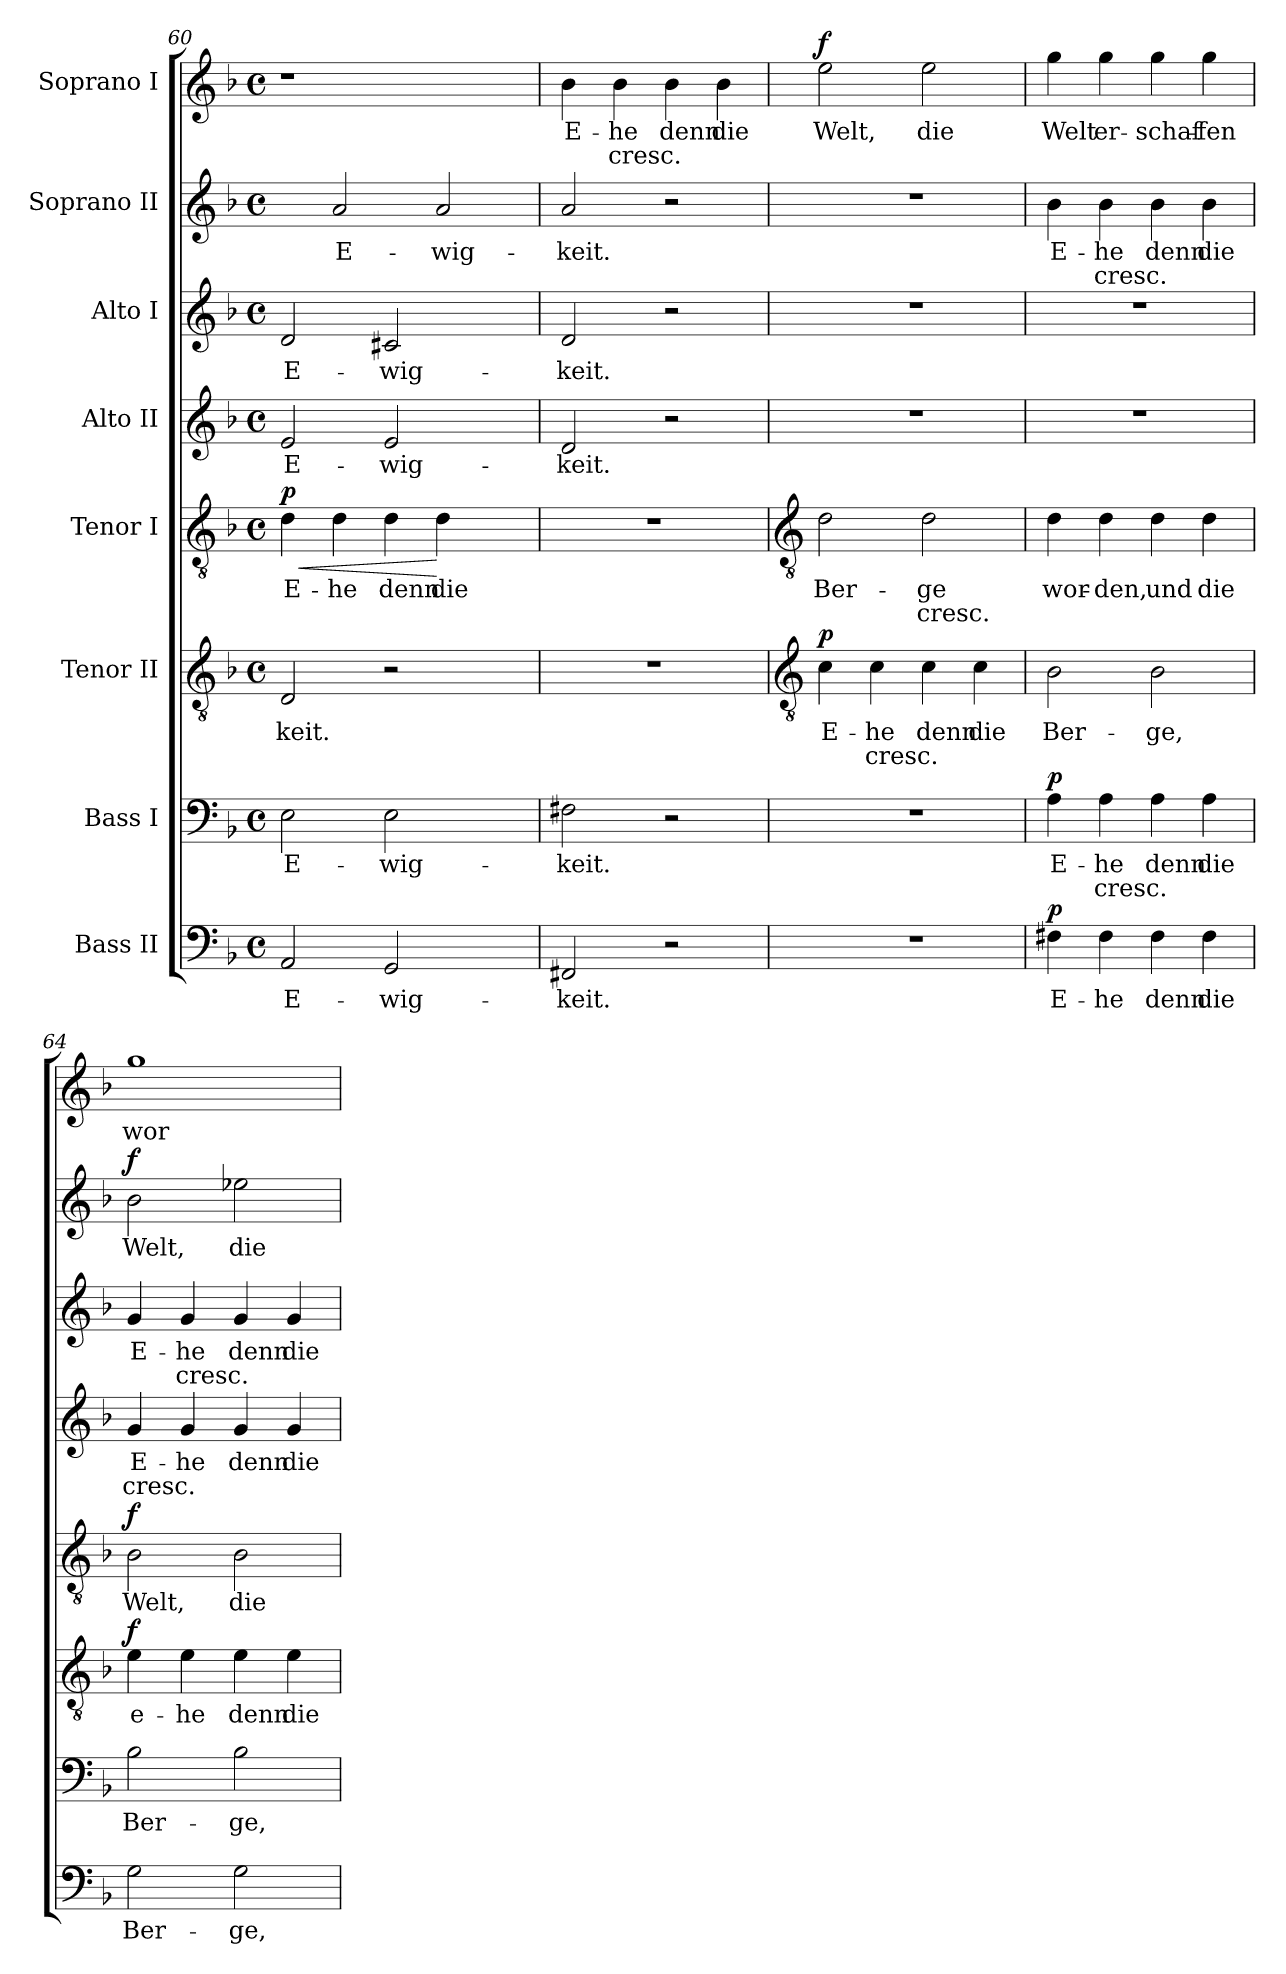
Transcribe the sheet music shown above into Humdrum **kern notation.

**kern	**text	**dynam	**kern	**text	**text	**dynam	**kern	**text	**text	**dynam	**kern	**text	**text	**dynam	**kern	**text	**text	**kern	**text	**text	**kern	**text	**text	**dynam	**kern	**text	**text	**dynam
*part8	*part8	*part8	*part7	*part7	*part7	*part7	*part6	*part6	*part6	*part6	*part5	*part5	*part5	*part5	*part4	*part4	*part4	*part3	*part3	*part3	*part2	*part2	*part2	*part2	*part1	*part1	*part1	*part1
*staff8	*staff8	*staff8	*staff7	*staff7	*staff7	*staff7	*staff6	*staff6	*staff6	*staff6	*staff5	*staff5	*staff5	*staff5	*staff4	*staff4	*staff4	*staff3	*staff3	*staff3	*staff2	*staff2	*staff2	*staff2	*staff1	*staff1	*staff1	*staff1
*I"Bass II	*	*	*I"Bass I	*	*	*	*I"Tenor II	*	*	*	*I"Tenor I	*	*	*	*I"Alto II	*	*	*I"Alto I	*	*	*I"Soprano II	*	*	*	*I"Soprano I	*	*	*
!!LO:LB:g=z
*clefF4	*	*	*clefF4	*	*	*	*clefGv2	*	*	*	*clefGv2	*	*	*	*clefG2	*	*	*clefG2	*	*	*clefG2	*	*	*	*clefG2	*	*	*
*k[b-]	*	*	*k[b-]	*	*	*	*k[b-]	*	*	*	*k[b-]	*	*	*	*k[b-]	*	*	*k[b-]	*	*	*k[b-]	*	*	*	*k[b-]	*	*	*
*F:	*	*	*F:	*	*	*	*F:	*	*	*	*F:	*	*	*	*F:	*	*	*F:	*	*	*F:	*	*	*	*F:	*	*	*
*M4/4	*	*	*M4/4	*	*	*	*M4/4	*	*	*	*M4/4	*	*	*	*M4/4	*	*	*M4/4	*	*	*M4/4	*	*	*	*M4/4	*	*	*
*met(c)	*	*	*met(c)	*	*	*	*met(c)	*	*	*	*met(c)	*	*	*	*met(c)	*	*	*met(c)	*	*	*met(c)	*	*	*	*met(c)	*	*	*
=60	=60	=60	=60	=60	=60	=60	=60	=60	=60	=60	=60	=60	=60	=60	=60	=60	=60	=60	=60	=60	=60	=60	=60	=60	=60	=60	=60	=60
!	!LO:LY:b	!	!	!LO:LY:b	!	!	!	!LO:LY:b	!	!	!	!LO:LY:b	!	!LO:HP:b	!	!LO:LY:b	!	!	!LO:LY:b	!	!	!	!	!	!	!	!	!
!	!	!	!	!	!	!	!	!	!	!	!	!	!	!LO:DY:n=1:a	!	!	!	!	!	!	!	!	!	!	!	!	!	!
2AA/	E-	.	2E\	E-	.	.	2D/	-keit.	.	.	4d\	E-	.	< p	2e/	E-	.	2d/	E-	.	4ryy	.	.	.	1r	.	.	.
!	!	!	!	!	!	!	!	!	!	!	!	!LO:LY:b	!	!	!	!	!	!	!	!	!	!LO:LY:b	!	!	!	!	!	!
.	.	.	.	.	.	.	.	.	.	.	4d\	-he	.	.	.	.	.	.	.	.	2a/	E-	.	.	.	.	.	.
!	!LO:LY:b	!	!	!LO:LY:b	!	!	!	!	!	!	!	!LO:LY:b	!	!	!	!LO:LY:b	!	!	!LO:LY:b	!	!	!	!	!	!	!	!	!
2GG/	-wig-	.	2E\	-wig-	.	.	2r	.	.	.	4d\	denn	.	.	2e/	-wig-	.	2c#X/	-wig-	.	.	.	.	.	.	.	.	.
!	!	!	!	!	!	!	!	!	!	!	!	!LO:LY:b	!	!	!	!	!	!	!	!	!	!LO:LY:b	!	!	!	!	!	!
.	.	.	.	.	.	.	.	.	.	.	4d\	die	.	[	.	.	.	.	.	.	2a/	-wig-	.	.	.	.	.	.
4ryy	.	.	4ryy	.	.	.	4ryy	.	.	.	4ryy	.	.	.	4ryy	.	.	4ryy	.	.	.	.	.	.	4ryy	.	.	.
=61	=61	=61	=61	=61	=61	=61	=61	=61	=61	=61	=61	=61	=61	=61	=61	=61	=61	=61	=61	=61	=61	=61	=61	=61	=61	=61	=61	=61
!	!LO:LY:b	!	!	!LO:LY:b	!	!	!	!	!	!	!	!	!	!	!	!LO:LY:b	!	!	!LO:LY:b	!	!	!LO:LY:b	!	!	!	!LO:LY:b	!	!
2FF#X/	-keit.	.	2F#X\	-keit.	.	.	1r	.	.	.	1r	.	.	.	2d/	-keit.	.	2d/	-keit.	.	2a/	-keit.	.	.	4b-\	E-	.	.
!	!	!	!	!	!	!	!	!	!	!	!	!	!	!	!	!	!	!	!	!	!	!	!	!	!	!LO:LY:b	!LO:LY:b	!
.	.	.	.	.	.	.	.	.	.	.	.	.	.	.	.	.	.	.	.	.	.	.	.	.	4b-\	-he	cresc.	.
!	!	!	!	!	!	!	!	!	!	!	!	!	!	!	!	!	!	!	!	!	!	!	!	!	!	!LO:LY:b	!	!
2r	.	.	2r	.	.	.	.	.	.	.	.	.	.	.	2r	.	.	2r	.	.	2r	.	.	.	4b-\	denn	.	.
!	!	!	!	!	!	!	!	!	!	!	!	!	!	!	!	!	!	!	!	!	!	!	!	!	!	!LO:LY:b	!	!
.	.	.	.	.	.	.	.	.	.	.	.	.	.	.	.	.	.	.	.	.	.	.	.	.	4b-\	die	.	.
!!LO:LB:g=z
=62	=62	=62	=62	=62	=62	=62	=62	=62	=62	=62	=62	=62	=62	=62	=62	=62	=62	=62	=62	=62	=62	=62	=62	=62	=62	=62	=62	=62
*	*	*	*	*	*	*	*clefGv2	*	*	*	*clefGv2	*	*	*	*	*	*	*	*	*	*	*	*	*	*	*	*	*
!	!	!	!	!	!	!	!	!LO:LY:b	!	!LO:DY:a	!	!LO:LY:b	!	!	!	!	!	!	!	!	!	!	!	!	!	!LO:LY:b	!	!LO:DY:a
1r	.	.	1r	.	.	.	4c\	E-	.	p	2d\	Ber-	.	.	1r	.	.	1r	.	.	1r	.	.	.	2ee\	Welt,	.	f
!	!	!	!	!	!	!	!	!LO:LY:b	!LO:LY:b	!	!	!	!	!	!	!	!	!	!	!	!	!	!	!	!	!	!	!
.	.	.	.	.	.	.	4c\	-he	cresc.	.	.	.	.	.	.	.	.	.	.	.	.	.	.	.	.	.	.	.
!	!	!	!	!	!	!	!	!LO:LY:b	!	!	!	!LO:LY:b	!LO:LY:b	!	!	!	!	!	!	!	!	!	!	!	!	!LO:LY:b	!	!
.	.	.	.	.	.	.	4c\	denn	.	.	2d\	-ge	cresc.	.	.	.	.	.	.	.	.	.	.	.	2ee\	die	.	.
!	!	!	!	!	!	!	!	!LO:LY:b	!	!	!	!	!	!	!	!	!	!	!	!	!	!	!	!	!	!	!	!
.	.	.	.	.	.	.	4c\	die	.	.	.	.	.	.	.	.	.	.	.	.	.	.	.	.	.	.	.	.
!!LO:LB:g=z
=63	=63	=63	=63	=63	=63	=63	=63	=63	=63	=63	=63	=63	=63	=63	=63	=63	=63	=63	=63	=63	=63	=63	=63	=63	=63	=63	=63	=63
!	!LO:LY:b	!LO:DY:a	!	!LO:LY:b	!	!LO:DY:a	!	!LO:LY:b	!	!	!	!LO:LY:b	!	!	!	!	!	!	!	!	!	!LO:LY:b	!	!	!	!LO:LY:b	!	!
4F#X\	E-	p	4A\	E-	.	p	2B-\	Ber-	.	.	4d\	wor-	.	.	1r	.	.	1r	.	.	4b-\	E-	.	.	4gg\	Welt	.	.
!	!LO:LY:b	!	!	!LO:LY:b	!LO:LY:b	!	!	!	!	!	!	!LO:LY:b	!	!	!	!	!	!	!	!	!	!LO:LY:b	!LO:LY:b	!	!	!LO:LY:b	!	!
4F#\	-he	.	4A\	-he	cresc.	.	.	.	.	.	4d\	-den,	.	.	.	.	.	.	.	.	4b-\	-he	cresc.	.	4gg\	er-	.	.
!	!LO:LY:b	!	!	!LO:LY:b	!	!	!	!LO:LY:b	!	!	!	!LO:LY:b	!	!	!	!	!	!	!	!	!	!LO:LY:b	!	!	!	!LO:LY:b	!	!
4F#\	denn	.	4A\	denn	.	.	2B-\	-ge,	.	.	4d\	und	.	.	.	.	.	.	.	.	4b-\	denn	.	.	4gg\	-schaf-	.	.
!	!LO:LY:b	!	!	!LO:LY:b	!	!	!	!	!	!	!	!LO:LY:b	!	!	!	!	!	!	!	!	!	!LO:LY:b	!	!	!	!LO:LY:b	!	!
4F#\	die	.	4A\	die	.	.	.	.	.	.	4d\	die	.	.	.	.	.	.	.	.	4b-\	die	.	.	4gg\	-fen	.	.
=64	=64	=64	=64	=64	=64	=64	=64	=64	=64	=64	=64	=64	=64	=64	=64	=64	=64	=64	=64	=64	=64	=64	=64	=64	=64	=64	=64	=64
!	!LO:LY:b	!	!	!LO:LY:b	!	!	!	!LO:LY:b	!	!LO:DY:a	!	!LO:LY:b	!	!LO:DY:a	!	!LO:LY:b	!LO:LY:b	!	!LO:LY:b	!	!	!LO:LY:b	!	!LO:DY:a	!	!LO:LY:b	!	!
2G\	Ber-	.	2B-\	Ber-	.	.	4e\	e-	.	f	2B-\	Welt,	.	f	4g/	E-	-cresc.	4g/	E-	.	2b-\	Welt,	.	f	1gg	wor-	.	.
!	!	!	!	!	!	!	!	!LO:LY:b	!	!	!	!	!	!	!	!LO:LY:b	!	!	!LO:LY:b	!LO:LY:b	!	!	!	!	!	!	!	!
.	.	.	.	.	.	.	4e\	-he	.	.	.	.	.	.	4g/	he	.	4g/	-he	cresc.	.	.	.	.	.	.	.	.
!	!LO:LY:b	!	!	!LO:LY:b	!	!	!	!LO:LY:b	!	!	!	!LO:LY:b	!	!	!	!LO:LY:b	!	!	!LO:LY:b	!	!	!LO:LY:b	!	!	!	!	!	!
2G\	-ge,	.	2B-\	-ge,	.	.	4e\	denn	.	.	2B-\	die	.	.	4g/	denn	.	4g/	denn	.	2ee-X\	die	.	.	.	.	.	.
!	!	!	!	!	!	!	!	!LO:LY:b	!	!	!	!	!	!	!	!LO:LY:b	!	!	!LO:LY:b	!	!	!	!	!	!	!	!	!
.	.	.	.	.	.	.	4e\	die	.	.	.	.	.	.	4g/	die	.	4g/	die	.	.	.	.	.	.	.	.	.
=	=	=	=	=	=	=	=	=	=	=	=	=	=	=	=	=	=	=	=	=	=	=	=	=	=	=	=	=
*-	*-	*-	*-	*-	*-	*-	*-	*-	*-	*-	*-	*-	*-	*-	*-	*-	*-	*-	*-	*-	*-	*-	*-	*-	*-	*-	*-	*-
